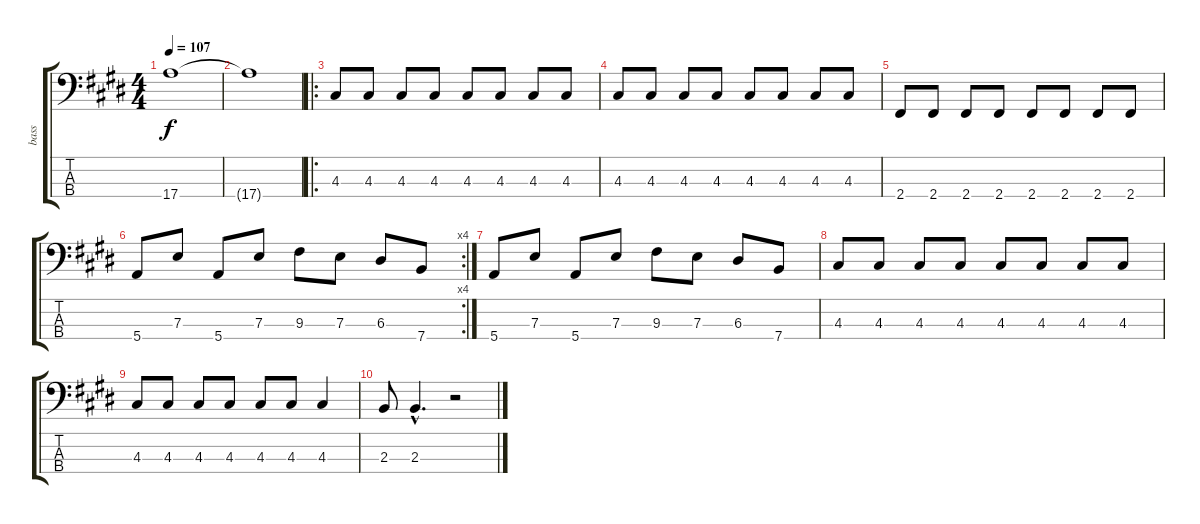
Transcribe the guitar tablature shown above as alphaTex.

\track ("bass" "bass") {instrument electricbasspick}
\staff {score tabs}
\tuning (G2 D2 A1 E1) {hide}
\ts (4 4)
\tempo 107
\clef f4
\ks e
17.4.1{dy f} |
17.4{t}.1 |
\ro
4.3.8 4.3.8 4.3.8 4.3.8 4.3.8 4.3.8 4.3.8 4.3.8 |
4.3.8 4.3.8 4.3.8 4.3.8 4.3.8 4.3.8 4.3.8 4.3.8 |
2.4.8 2.4.8 2.4.8 2.4.8 2.4.8 2.4.8 2.4.8 2.4.8 |
\rc 4
5.4.8 7.3.8 5.4.8 7.3.8 9.3.8 7.3.8 6.3.8 7.4.8 |
5.4.8 7.3.8 5.4.8 7.3.8 9.3.8 7.3.8 6.3.8 7.4.8 |
4.3.8 4.3.8 4.3.8 4.3.8 4.3.8 4.3.8 4.3.8 4.3.8 |
4.3.8 4.3.8 4.3.8 4.3.8 4.3.8 4.3.8 4.3.4 |
2.3.8 2.3{hac}.4{d} r.2
